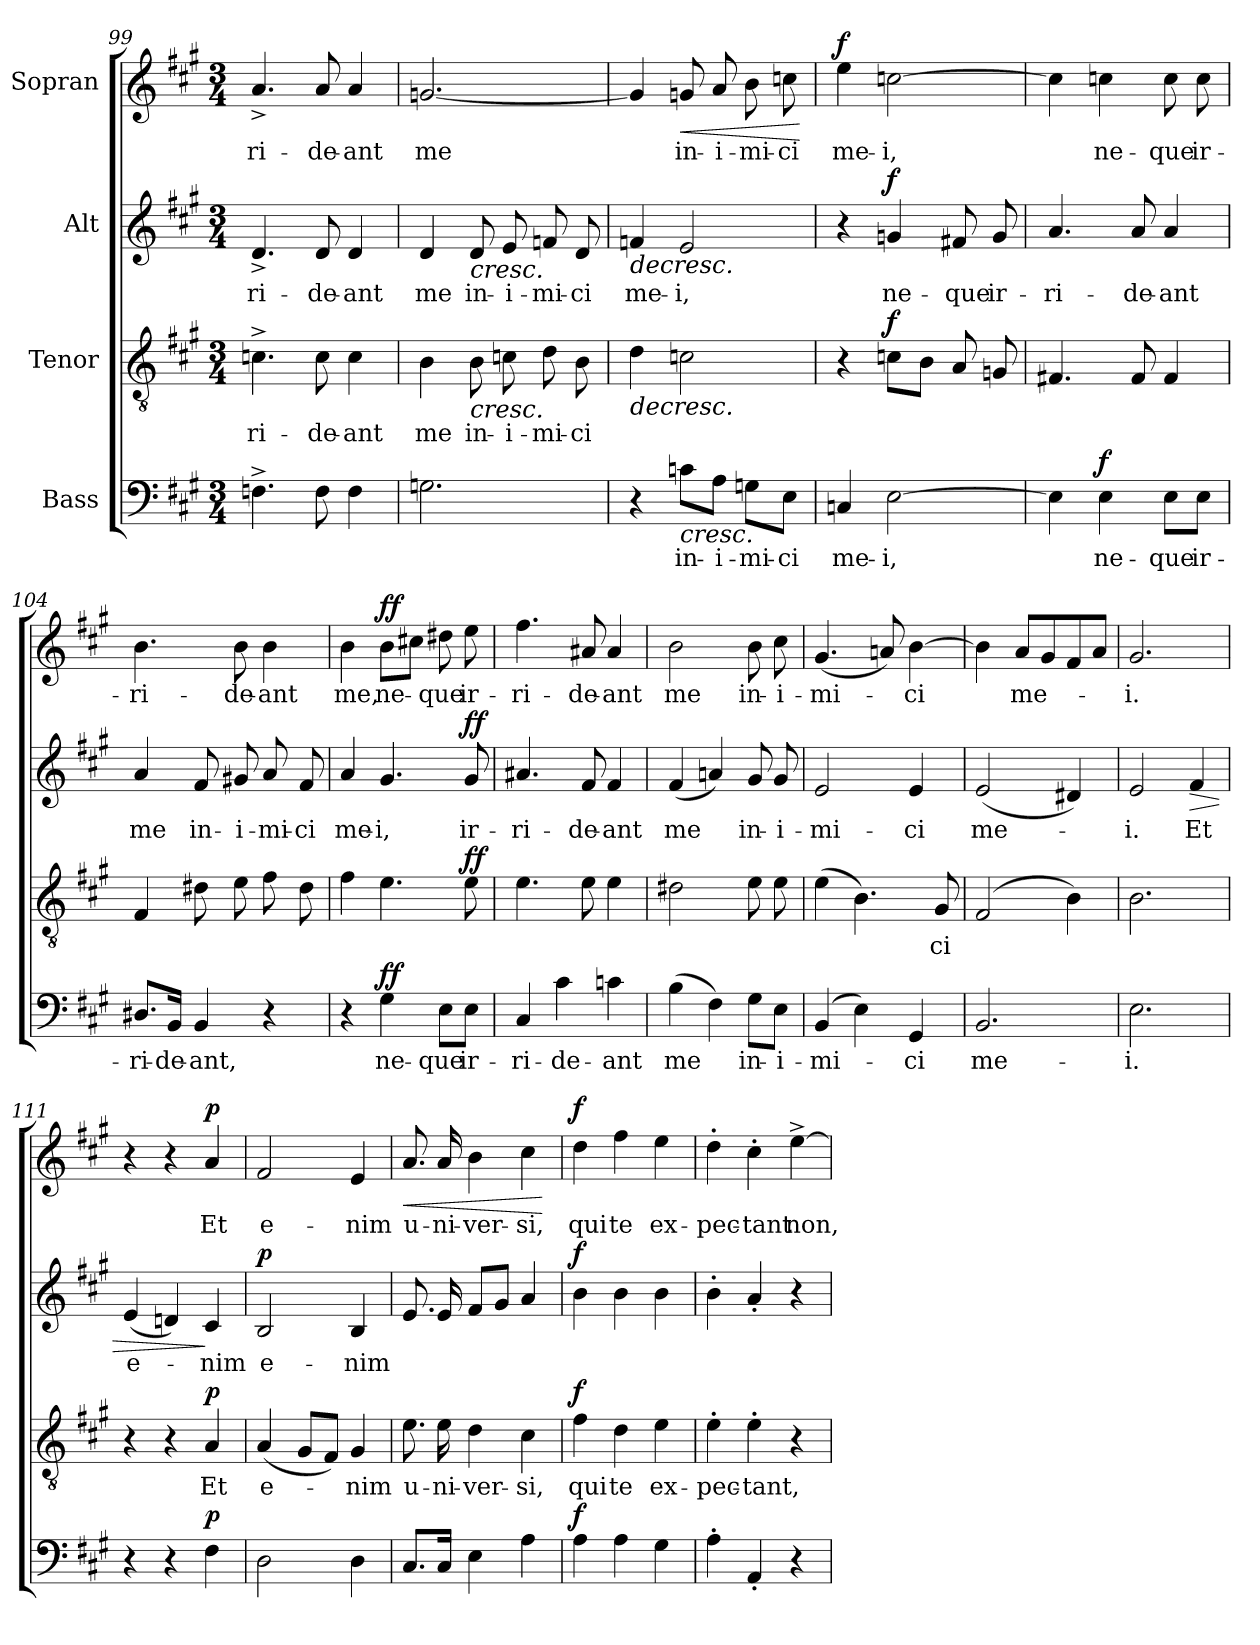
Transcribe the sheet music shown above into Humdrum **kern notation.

**kern	**text	**dynam	**kern	**text	**dynam	**kern	**text	**dynam	**kern	**text	**dynam
*part4	*part4	*part4	*part3	*part3	*part3	*part2	*part2	*part2	*part1	*part1	*part1
*staff4	*staff4	*staff4	*staff3	*staff3	*staff3	*staff2	*staff2	*staff2	*staff1	*staff1	*staff1
*I"Bass	*	*	*I"Tenor	*	*	*I"Alt	*	*	*I"Sopran	*	*
*clefF4	*	*	*clefGv2	*	*	*clefG2	*	*	*clefG2	*	*
*k[f#c#g#]	*	*	*k[f#c#g#]	*	*	*k[f#c#g#]	*	*	*k[f#c#g#]	*	*
*A:	*	*	*A:	*	*	*A:	*	*	*A:	*	*
*M3/4	*	*	*M3/4	*	*	*M3/4	*	*	*M3/4	*	*
=99	=99	=99	=99	=99	=99	=99	=99	=99	=99	=99	=99
4.Fn^\	.	.	4.cn^\	-ri-	.	4.d^/	-ri-	.	4.a^/	-ri-	.
8F\	.	.	8c\	-de-	.	8d/	-de-	.	8a/	-de-	.
4F\	.	.	4c\	-ant	.	4d/	-ant	.	4a/	-ant	.
=100	=100	=100	=100	=100	=100	=100	=100	=100	=100	=100	=100
2.Gn\	.	.	4B\	me	.	4d/	me	.	[2.gn/	me	.
!	!	!	!	!	!LO:HP:b	!	!	!LO:HP:b	!	!	!
.	.	.	8B\	in-	<	8d/	in-	<	.	.	.
.	.	.	8cn\	-i-	.	8e/	-i-	.	.	.	.
.	.	.	8d\	-mi-	.	8fn/	-mi-	.	.	.	.
.	.	.	8B\	-ci	.	8d/	-ci	.	.	.	.
!!LO:LB:g=z
=101	=101	=101	=101	=101	=101	=101	=101	=101	=101	=101	=101
!	!	!	!	!	!LO:HP:b	!	!	!LO:HP:b	!	!	!
4r	.	.	4d\	.	>	4fn/	me-	>	4g/]	.	.
!	!	!LO:HP:b	!	!	!	!	!	!	!	!	!LO:HP:b
8cn\L	in-	<	2cn\	.	[	2e/	-i,	[	8gn/	in-	<
8A\J	-i-	.	.	.	.	.	.	.	8a/	-i-	.
8Gn\L	-mi-	.	.	.	.	.	.	.	8b\	-mi-	.
8E\J	-ci	.	.	.	.	.	.	.	8ccn\	-ci	.
.	.	.	.	.	.	.	.	.	.	.	[
=102	=102	=102	=102	=102	=102	=102	=102	=102	=102	=102	=102
!	!	!	!	!	!	!	!	!	!	!	!LO:DY:a
4Cn/	me-	.	4r	.	.	4r	.	.	4ee\	me-	f
!	!	!	!	!	!LO:DY:a	!	!	!LO:DY:a	!	!	!
[2E\	-i,	.	8cn\L	.	f	4gn/	ne-	f	[2ccn\	-i,	.
.	.	.	8B\J	.	.	.	.	.	.	.	.
.	.	.	8A/	.	.	8f#X/	-que	.	.	.	.
.	.	.	8Gn/	.	.	8g/	ir-	.	.	.	.
=103	=103	=103	=103	=103	=103	=103	=103	=103	=103	=103	=103
4E\]	.	.	4.F#X/	.	.	4.a/	-ri-	.	4cc\]	.	.
!	!	!LO:DY:a	!	!	!	!	!	!	!	!	!
4E\	ne-	f	.	.	.	.	.	.	4ccn\	ne-	.
.	.	.	8F#/	.	.	8a/	-de-	.	.	.	.
8E\L	-que	.	4F#/	.	.	4a/	-ant	.	8cc\	-que	.
8E\J	ir-	.	.	.	.	.	.	.	8cc\	ir-	.
=104	=104	=104	=104	=104	=104	=104	=104	=104	=104	=104	=104
8.D#X/L	-ri-	.	4F#/	.	.	4a/	me	.	4.b\	-ri-	.
16BB/Jk	-de-	.	.	.	.	.	.	.	.	.	.
4BB/	-ant,	.	8d#X\	.	.	8f#/	in-	.	.	.	.
.	.	.	8e\	.	.	8g#X/	-i-	.	8b\	-de-	.
4r	.	.	8f#\	.	.	8a/	-mi-	.	4b\	-ant	.
.	.	.	8d#\	.	.	8f#/	-ci	.	.	.	.
=105	=105	=105	=105	=105	=105	=105	=105	=105	=105	=105	=105
4r	.	.	4f#\	.	.	4a/	me-	.	4b\	me,	.
!	!	!LO:DY:a	!	!	!	!	!	!	!	!	!LO:DY:a
4G#\	ne-	ff	4.e\	.	.	4.g#/	-i,	.	8b\L	ne-	ff
.	.	.	.	.	.	.	.	.	8cc#X\J	.	.
8E\L	-que	.	.	.	.	.	.	.	8dd#X\	-que	.
!	!	!	!	!	!LO:DY:a	!	!	!LO:DY:a	!	!	!
8E\J	ir-	.	8e\	.	ff	8g#/	ir-	ff	8ee\	ir-	.
!!LO:PB:g=z
=106	=106	=106	=106	=106	=106	=106	=106	=106	=106	=106	=106
4C#/	-ri-	.	4.e\	.	.	4.a#X/	-ri-	.	4.ff#\	-ri-	.
4c#\	-de-	.	.	.	.	.	.	.	.	.	.
.	.	.	8e\	.	.	8f#/	-de-	.	8a#X/	-de-	.
4cn\	-ant	.	4e\	.	.	4f#/	-ant	.	4a#/	-ant	.
=107	=107	=107	=107	=107	=107	=107	=107	=107	=107	=107	=107
(4B\	me	.	2d#X\	.	.	(4f#/	me	.	2b\	me	.
4F#\)	.	.	.	.	.	4an/)	.	.	.	.	.
8G#\L	in-	.	8e\	.	.	8g#/	in-	.	8b\	in-	.
8E\J	-i-	.	8e\	.	.	8g#/	-i-	.	8cc#\	-i-	.
=108	=108	=108	=108	=108	=108	=108	=108	=108	=108	=108	=108
(4BB/	-mi-	.	(4e\	.	.	2e/	-mi-	.	(4.g#/	-mi-	.
4E\)	.	.	4.B\)	.	.	.	.	.	.	.	.
.	.	.	.	.	.	.	.	.	8an/)	.	.
4GG#/	-ci	.	.	.	.	4e/	-ci	.	[4b\	-ci	.
.	.	.	8G#/	-ci	.	.	.	.	.	.	.
=109	=109	=109	=109	=109	=109	=109	=109	=109	=109	=109	=109
2.BB/	me-	.	(2F#/	.	.	(>2e/	me-	.	4b\]	.	.
.	.	.	.	.	.	.	.	.	8a/L	me-	.
.	.	.	.	.	.	.	.	.	8g#/	.	.
.	.	.	4B\)	.	.	4d#X/)	.	.	8f#/	.	.
.	.	.	.	.	.	.	.	.	8a/J	.	.
=110	=110	=110	=110	=110	=110	=110	=110	=110	=110	=110	=110
2.E\	-i.	.	2.B\	.	.	2e/	-i.	.	2.g#/	-i.	.
!	!	!	!	!	!	!	!	!LO:HP:b	!	!	!
.	.	.	.	.	.	4f#/	Et	>	.	.	.
=111	=111	=111	=111	=111	=111	=111	=111	=111	=111	=111	=111
4r	.	.	4r	.	.	(4e/	e-	.	4r	.	.
4r	.	.	4r	.	.	4dn/)	.	.	4r	.	.
!	!	!LO:DY:a	!	!	!LO:DY:a	!	!	!	!	!	!LO:DY:a
4F#\	.	p	4A/	Et	p	4c#/	-nim	]	4a/	Et	p
=112	=112	=112	=112	=112	=112	=112	=112	=112	=112	=112	=112
!	!	!	!	!	!	!	!	!LO:DY:a	!	!	!
2D\	.	.	(4A/	e-	.	2B/	e-	p	2f#/	e-	.
.	.	.	8G#/L	.	.	.	.	.	.	.	.
.	.	.	8F#/J)	.	.	.	.	.	.	.	.
4D\	.	.	4G#/	-nim	.	4B/	-nim	.	4e/	-nim	.
!!LO:LB:g=z
=113	=113	=113	=113	=113	=113	=113	=113	=113	=113	=113	=113
!	!	!	!	!	!	!	!	!	!	!	!LO:HP:b
8.C#/L	.	.	8.e\	u-	.	8.e/	.	.	8.a/	u-	<
16C#/Jk	.	.	16e\	-ni-	.	16e/	.	.	16a/	-ni-	.
4E\	.	.	4d\	-ver-	.	8f#/L	.	.	4b\	-ver-	.
.	.	.	.	.	.	8g#/J	.	.	.	.	.
4A\	.	.	4c#\	-si,	.	4a/	.	.	4cc#\	-si,	.
.	.	[	.	.	]	.	.	]	.	.	[
=114	=114	=114	=114	=114	=114	=114	=114	=114	=114	=114	=114
!	!	!LO:DY:a	!	!	!LO:DY:a	!	!	!LO:DY:a	!	!	!LO:DY:a
4A\	.	f	4f#\	qui	f	4b\	.	f	4dd\	qui	f
4A\	.	.	4d\	te	.	4b\	.	.	4ff#\	te	.
4G#\	.	.	4e\	ex-	.	4b\	.	.	4ee\	ex-	.
=115	=115	=115	=115	=115	=115	=115	=115	=115	=115	=115	=115
4A'\	.	.	4e'\	-pec-	.	4b'\	.	.	4dd'\	-pec-	.
4AA'/	.	.	4e'\	-tant,	.	4a'/	.	.	4cc#'\	-tant	.
4r	.	.	4r	.	.	4r	.	.	[4ee^\	non,	.
=	=	=	=	=	=	=	=	=	=	=	=
*-	*-	*-	*-	*-	*-	*-	*-	*-	*-	*-	*-
